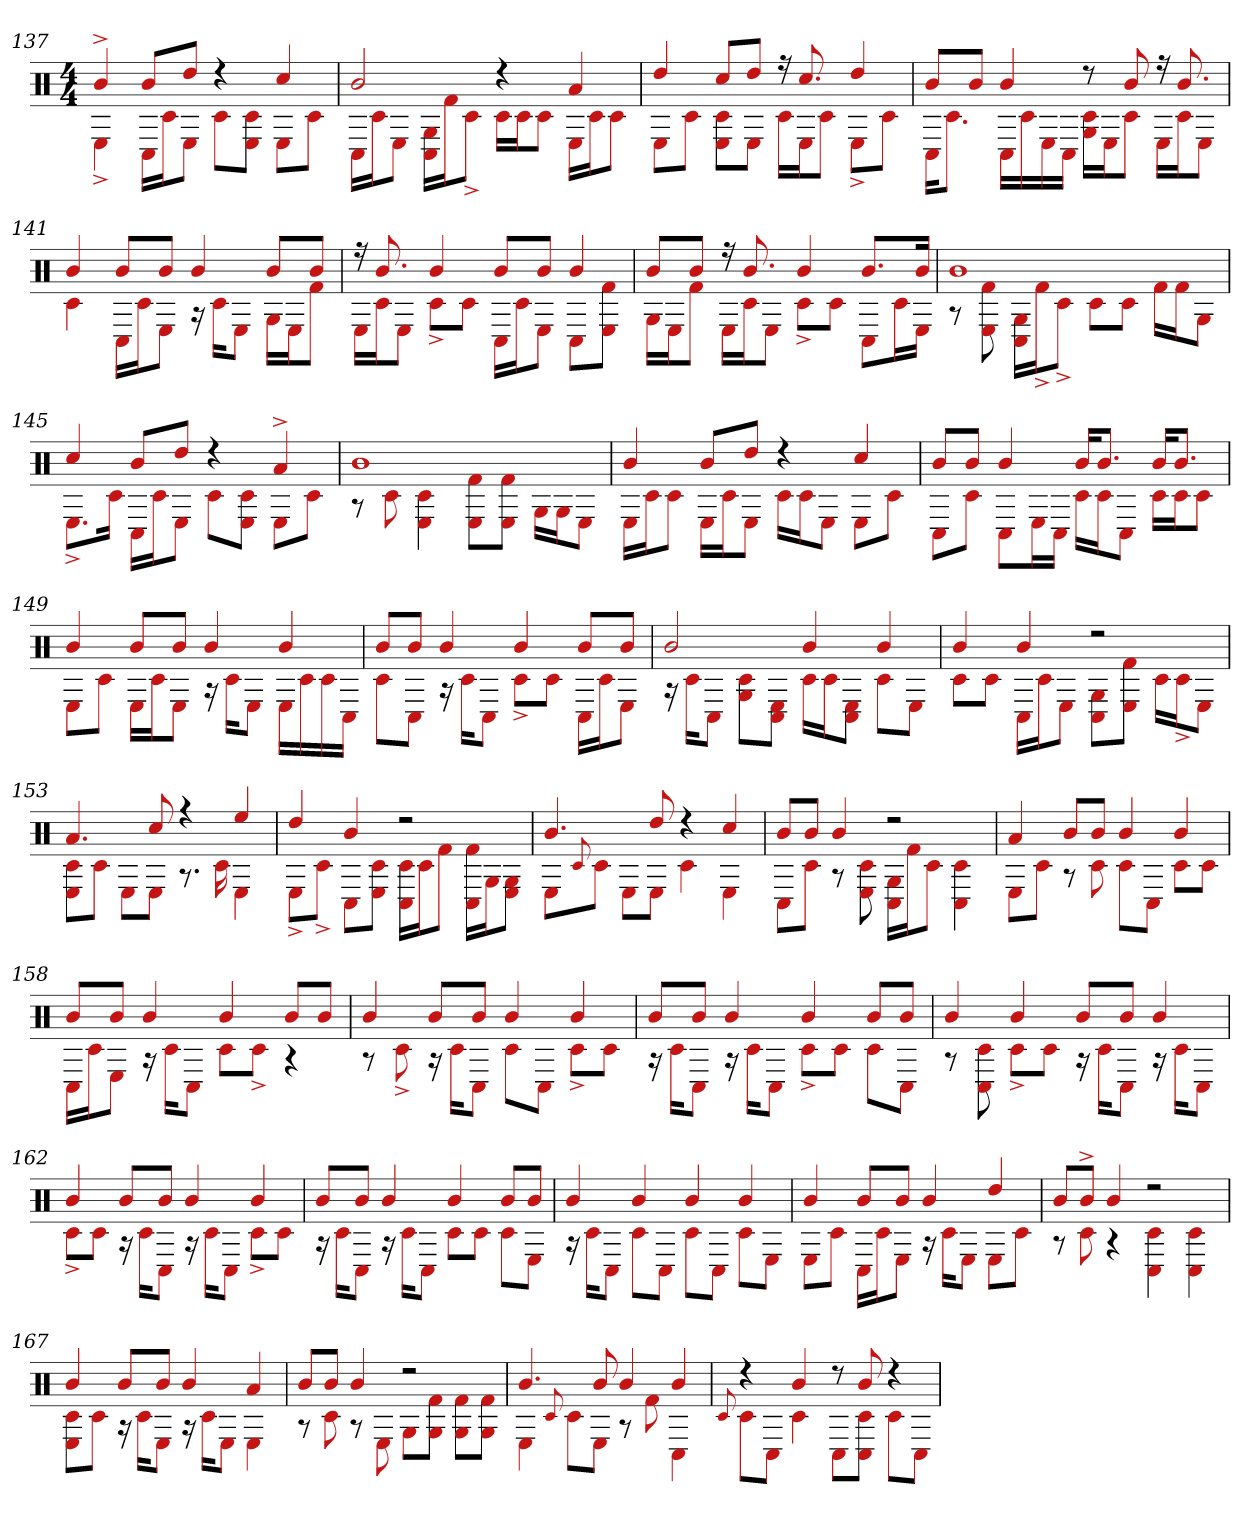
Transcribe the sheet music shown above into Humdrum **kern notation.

**kern
*part1
*staff1
*clefX
*k[]
*M4/4
=137
*^
4b^	4E^
8bL	16C#LL
.	16c#J
8ddJ	8EJ
4r	8c#L
.	8c# 8EJ
4cc#	8EL
.	8c#J
=138	=138
2b	16C#LL
.	16c#J
.	8EJ
.	16C# 16GLL
.	16f#J
.	8c#^J
4r	16c#LL
.	16c#J
.	8c#J
4a	16ELL
.	16c#J
.	8c#J
=139	=139
4dd	8EL
.	8c#J
8cc#L	8E 8c#L
8ddJ	8EJ
16r	16c#LL
8.cc#	16EJ
.	8c#J
4dd	8E^L
.	8c#J
=140	=140
8bL	16C#KL
.	8.c#J
8bJ	.
4b	16C#LL
.	16c#
.	16E
.	16C#JJ
8r	16G 16c#LL
.	16EJ
8b	8c#J
16r	16ELL
8.b	16c#J
.	8EJ
=141	=141
4b	4c#
8bL	16C#LL
.	16c#J
8bJ	8EJ
4b	16r
.	16c#KL
.	8EJ
8bL	16GLL
.	16EJ
8bJ	8f#J
=142	=142
16r	16ELL
8.b	16c#J
.	8EJ
4b	8c#^L
.	8c#J
8bL	16C#LL
.	16c#J
8bJ	8EJ
4b	8C#L
.	8f# 8EJ
=143	=143
8bL	16GLL
.	16EJ
8bJ	8f#J
16r	16ELL
8.b	16c#J
.	8EJ
4b	8c#^L
.	8c#J
8.bL	8C#L
.	16c#L
16bJk	16EJJ
=144	=144
1b	8r
.	8f# 8E
.	16C# 16GLL
.	16f#^J
.	8c#^J
.	8c#L
.	8c#J
.	16f#LL
.	16f#J
.	8GJ
=145	=145
4cc#	8.E^L
.	16c#Jk
8bL	16C#LL
.	16c#J
8ddJ	8EJ
4r	8c#L
.	8c# 8EJ
4a^	8EL
.	8c#J
=146	=146
1b	8r
.	8c#
.	4E 4c#
.	8E 8f#L
.	8f# 8EJ
.	16GLL
.	16GJ
.	8EJ
=147	=147
4b	16ELL
.	16c#J
.	8c#J
8bL	16ELL
.	16c#J
8ddJ	8EJ
4r	16c#LL
.	16c#J
.	8EJ
4cc#	8EL
.	8c#J
=148	=148
8bL	8C#L
8bJ	8c#J
4b	8C#L
.	16EL
.	16C#JJ
16bKL	16c#LL
8.bJ	16c#J
.	8C#J
16bKL	16c#LL
8.bJ	16c#J
.	8c#J
=149	=149
4b	8EL
.	8c#J
8bL	16ELL
.	16c#J
8bJ	8EJ
4b	16r
.	16c#KL
.	8EJ
4b	16ELL
.	16c#
.	16c#
.	16C#JJ
=150	=150
8bL	8c#L
8bJ	8C#J
4b	16r
.	16c#KL
.	8C#J
4b	8c#^L
.	8c#J
8bL	16C#LL
.	16c#J
8bJ	8EJ
=151	=151
2b	16r
.	16c#KL
.	8C#J
.	8G 8c#L
.	8E 8C#J
4b	16c#LL
.	16c#J
.	8E 8C#J
4b	8c#L
.	8EJ
=152	=152
4b	8c#L
.	8c#J
4b	16C#LL
.	16c#J
.	8EJ
2r	8C# 8GL
.	8f# 8EJ
.	16c#LL
.	16c#^J
.	8EJ
=153	=153
4.a	8E 8c#L
.	8c#J
.	8EL
8cc#	8EJ
4r	8.r
.	16c#
4ee	4E
=154	=154
4dd	8E^L
.	8c#^J
4b	8C#L
.	8c# 8EJ
2r	16C# 16c#LL
.	16c#J
.	8f#J
.	16C# 16f#LL
.	16GJ
.	8G 8EJ
=155	=155
4.b	8EL
.	8qqc#
.	8c#J
.	8EL
8dd	8EJ
4r	4c#
4cc#	4E
=156	=156
8bL	8C#L
8bJ	8c#J
4b	8r
.	8c# 8E
2r	16C# 16GLL
.	16f#J
.	8c#J
.	4C# 4c#
=157	=157
4a	8EL
.	8c#J
8bL	8r
8bJ	8c#
4b	8c#L
.	8C#J
4b	8c#L
.	8c#J
=158	=158
8bL	16C#LL
.	16c#J
8bJ	8EJ
4b	16r
.	16c#KL
.	8C#J
4b	8c#L
.	8c#^J
8bL	4r
8bJ	.
=159	=159
4b	8r
.	8c#^
8bL	16r
.	16c#KL
8bJ	8C#J
4b	8c#L
.	8C#J
4b	8c#^L
.	8c#J
=160	=160
8bL	16r
.	16c#KL
8bJ	8C#J
4b	16r
.	16c#KL
.	8C#J
4b	8c#^L
.	8c#J
8bL	8c#L
8bJ	8C#J
=161	=161
4b	8r
.	8c# 8C#
4b	8c#^L
.	8c#J
8bL	16r
.	16c#KL
8bJ	8C#J
4b	16r
.	16c#KL
.	8C#J
=162	=162
4b	8c#^L
.	8c#J
8bL	16r
.	16c#KL
8bJ	8C#J
4b	16r
.	16c#KL
.	8C#J
4b	8c#^L
.	8c#J
=163	=163
8bL	16r
.	16c#KL
8bJ	8C#J
4b	16r
.	16c#KL
.	8C#J
4b	8c#L
.	8c#J
8bL	8c#L
8bJ	8EJ
=164	=164
4b	16r
.	16c#KL
.	8C#J
4b	8c#L
.	8C#J
4b	8c#L
.	8C#J
4b	8c#L
.	8EJ
=165	=165
4b	8EL
.	8c#J
8bL	16C#LL
.	16c#J
8bJ	8EJ
4b	16r
.	16c#KL
.	8EJ
4dd	8EL
.	8c#J
=166	=166
8bL	8r
8b^J	8c#
4b	4r
2r	4C# 4c#
.	4C# 4c#
=167	=167
4b	8E 8c#L
.	8c#J
8bL	16r
.	16c#KL
8bJ	8EJ
4b	16r
.	16c#KL
.	8EJ
4a	4E
=168	=168
8bL	8r
8bJ	8c#
4b	8r
.	8E
2r	8GL
.	8G 8f#J
.	8G 8f#L
.	8G 8f#J
=169	=169
4.b	4E
.	8qqc#
.	8c#L
8b	8EJ
4b	8r
.	8f#
4b	4C#
=170	=170
.	8qqc#
4r	8c#L
.	8C#J
4b	4c#
8r	8C#L
8b	8c# 8C#J
4r	8c#L
.	8C#J
*v	*v
=
*-
